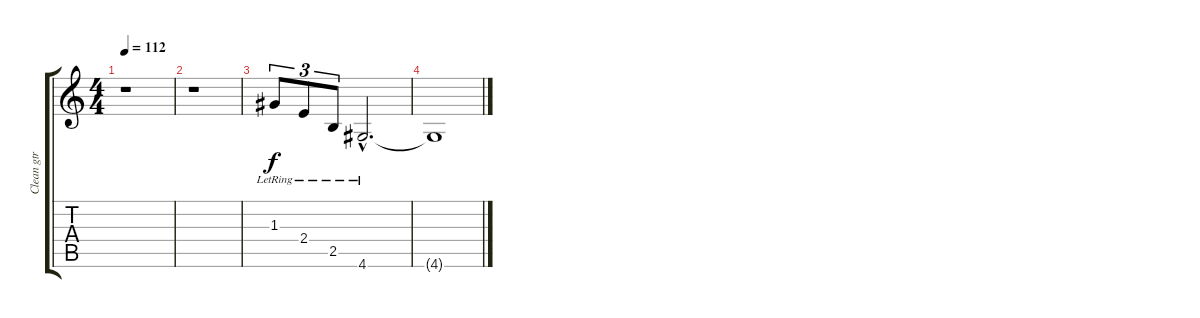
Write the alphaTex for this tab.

\track ("Clean gtr 2" "Clean gtr ") {instrument electricguitarclean}
\staff {score tabs}
\tuning (E4 B3 G3 D3 A2 E2) {hide}
\ts (4 4)
\tempo 112
\clef g2
\ks c
r.1{dy f} |
r.1 |
1.3{lr}.8{tu (3 2)} 2.4{lr}.8{tu (3 2)} 2.5{lr}.8{tu (3 2)} 4.6{hac lr}.2{d} |
4.6{t}.1
